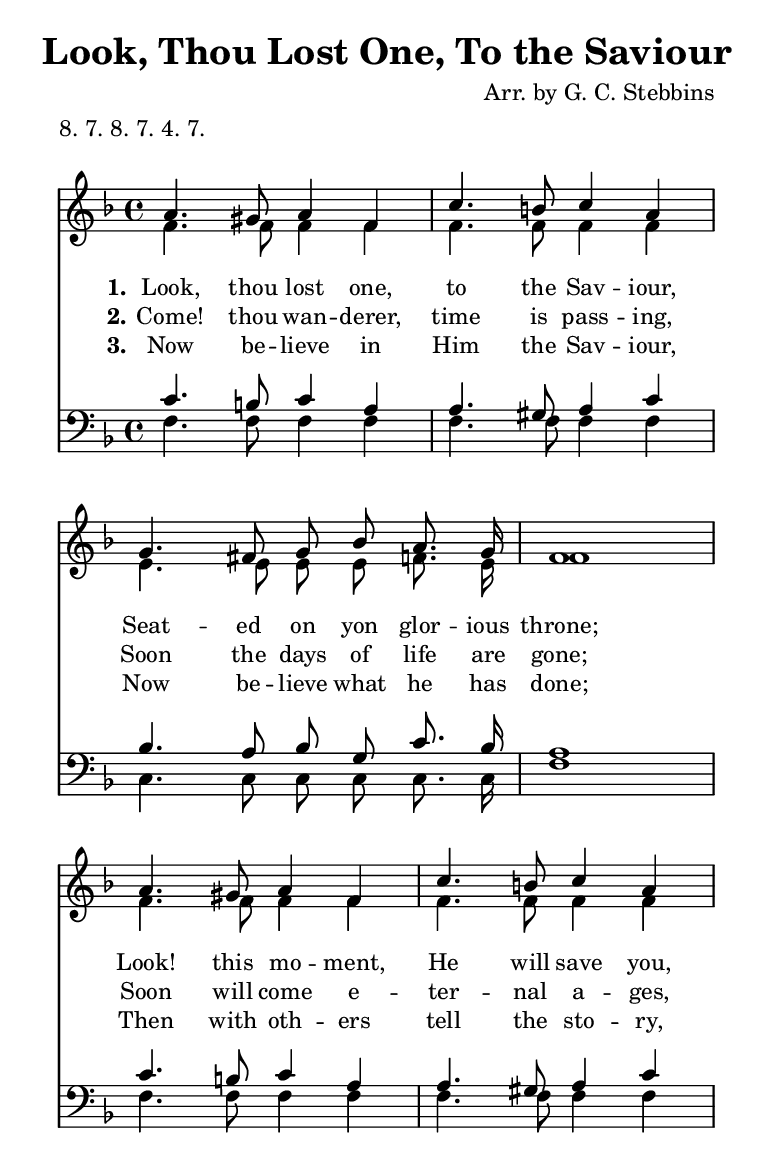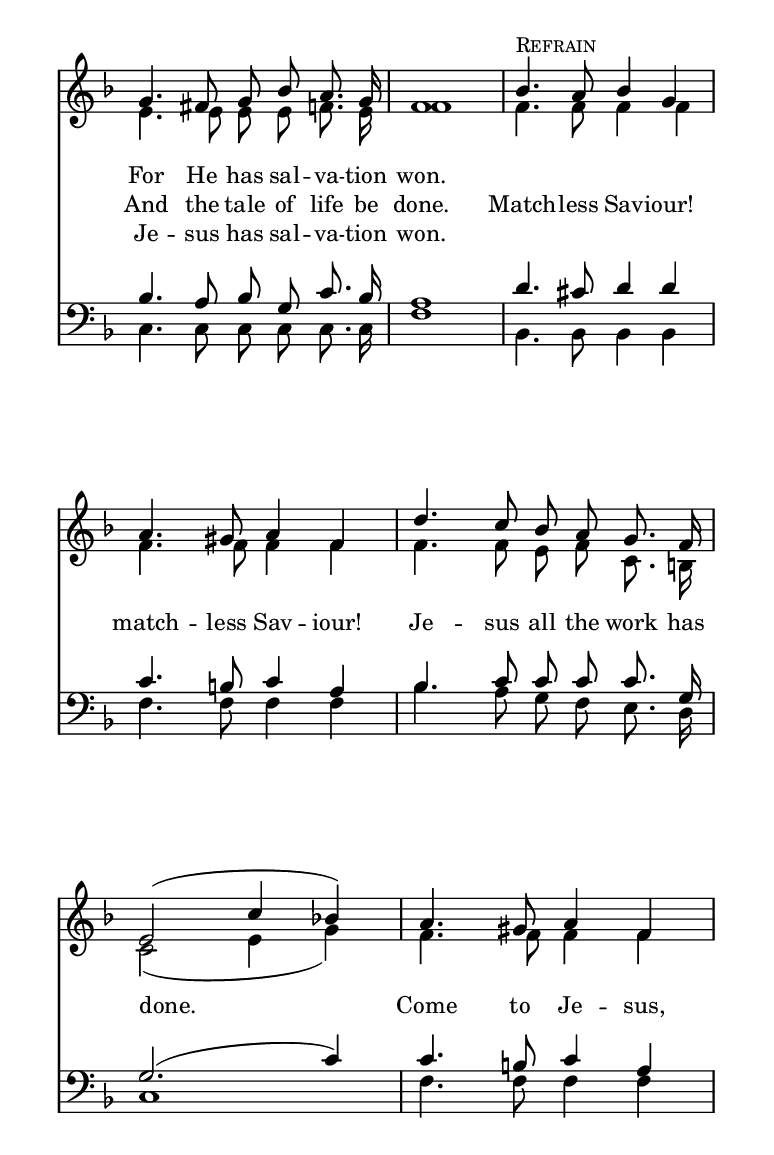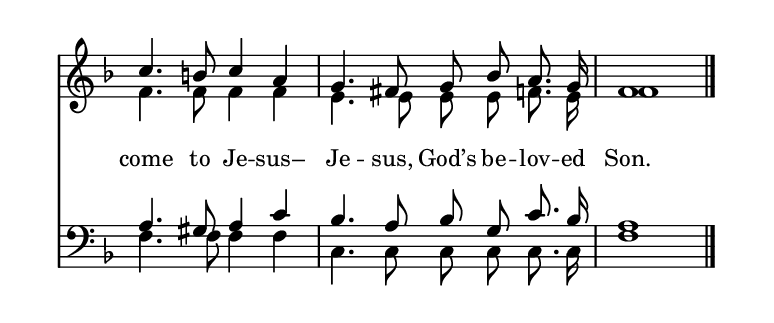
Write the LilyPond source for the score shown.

\include "common/global.ily"
\paper {
  \include "common/paper.ily"
  %ragged-bottom = ##t
  %ragged-last-bottom = ##t
  %systems-per-page = ##f
  %page-count = ##f
}

\header{
  hymnnumber = "101"
  title = "Look, Thou Lost One, To the Saviour"
  tunename = "Look Ye Saints"
  meter = "8. 7. 8. 7. 4. 7."
  %poet = ""
  composer = "Arr. by G. C. Stebbins"
  %copyright = ""
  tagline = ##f
}

patternAA = { c4. c8 c4 c4 | c4. c8 c4 c4 }
patternBA = { c4. c8 c8 c8 c8. c16 | c1 }
patternBB = { c4. c8 c8 c8 c8. c16 | c2( c4 c4) }
patternBC = { c4. c8 c8 c8 c8. c16 | c2.( c4) }

global = {
  \include "common/overrides.ily"
  \override Staff.TimeSignature.style = #'()
  \time 4/4
  \override Score.MetronomeMark.transparent = ##t % hide all fermata changes too
  \tempo 4=95
  \key f \major
  \autoBeamOff
}

notesSoprano = {
\global
\relative c'' {

  \changePitch \patternAA { a gis a f | c' b c a }
  \changePitch \patternBA { g fis g bes a g | f }
  \changePitch \patternAA { a gis a f | c' b c a }
  \changePitch \patternBA { g fis g bes a g | f }

  << s^\markup { \small \caps "Refrain" }
  \changePitch \patternAA { bes a bes g | a gis a f } >>
  \changePitch \patternBB { d' c bes a g f | e c' bes! }
  \changePitch \patternAA { a gis a f | c' b c a }
  \changePitch \patternBA { g fis g bes a g | f }

  \bar "|."

}
}

notesAlto = {
\global
\relative e' {

  \changePitch \patternAA { f f f f | f f f f }
  \changePitch \patternBA { e e e e f! e | f }
  \changePitch \patternAA { f f f f | f f f f }
  \changePitch \patternBA { e e e e f! e | f }

  \changePitch \patternAA { f f f f | f f f f }
  \changePitch \patternBB { f f e f c b! | c e g }
  \changePitch \patternAA { f f f f | f f f f }
  \changePitch \patternBA { e e e e f! e | f }

}
}

notesTenor = {
\global
\relative a {

  \changePitch \patternAA { c b c a | a gis a c }
  \changePitch \patternBA { bes a bes g c bes | a }
  \changePitch \patternAA { c b c a | a gis a c }
  \changePitch \patternBA { bes a bes g c bes | a }

  \changePitch \patternAA { d cis d d | c b c a }
  \changePitch \patternBC { bes c c c c g | g c }
  \changePitch \patternAA { c b c a | a gis a c }
  \changePitch \patternBA { bes a bes g c bes | a }

}
}

notesBass = {
\global
\relative f {

  \changePitch \patternAA { f f f f | f f f f }
  \changePitch \patternBA { c c c c c c | f }
  \changePitch \patternAA { f f f f | f f f f }
  \changePitch \patternBA { c c c c c c | f }

  \changePitch \patternAA { bes, bes bes bes | f' f f f }
  \changePitch \patternBA { bes a g f e d | c }
  \changePitch \patternAA { f f f f | f f f f }
  \changePitch \patternBA { c c c c c c | f }

}
}

Refrain = \lyricmode {

Match -- less Sav -- iour! match -- less Sav -- iour!
Je -- sus all the work has done.
Come to Je -- sus, come to Je -- sus–
Je -- sus, God’s be -- lov -- ed Son.

}

wordsA = \lyricmode {
\set stanza = "1."

Look, thou lost one, to the Sav -- iour,
Seat -- ed on yon glor -- ious throne;
Look! this mo -- ment, He will save you,
For He has sal -- va -- tion won.

}

wordsB = \lyricmode {
\set stanza = "2."

Come! thou wan -- derer, time is pass -- ing,
Soon the days of life are gone;
Soon will come e -- ter -- nal a -- ges,
And the tale of life be done.

\Refrain

}

wordsC = \lyricmode {
\set stanza = "3."

Now be -- lieve in Him the Sav -- iour,
Now be -- lieve what he has done;
Then with oth -- ers tell the sto -- ry,
Je -- sus has sal -- va -- tion won.

}

\score {
  \context ChoirStaff <<
    \context Staff = upper <<
      \set ChoirStaff.systemStartDelimiter = #'SystemStartBar
      \context Voice  = sopranos { \voiceOne << \notesSoprano >> }
      \context Voice  = altos { \voiceTwo << \notesAlto >> }
      \context Lyrics = one   \lyricsto sopranos \wordsA
      \context Lyrics = two   \lyricsto sopranos \wordsB
      \context Lyrics = three \lyricsto sopranos \wordsC
    >>
    \context Staff = men <<
      \clef bass
      \context Voice  = tenors { \voiceOne << \notesTenor >> }
      \context Voice  = basses { \voiceTwo << \notesBass >> }
    >>
  >>
  \layout {
    \include "common/layout.ily"
  }
  \midi{
    \include "common/midi.ily"
  }
}

\version "2.18.0"  % necessary for upgrading to future LilyPond versions.

% vi:set et ts=2 sw=2 ai nocindent syntax=lilypond
